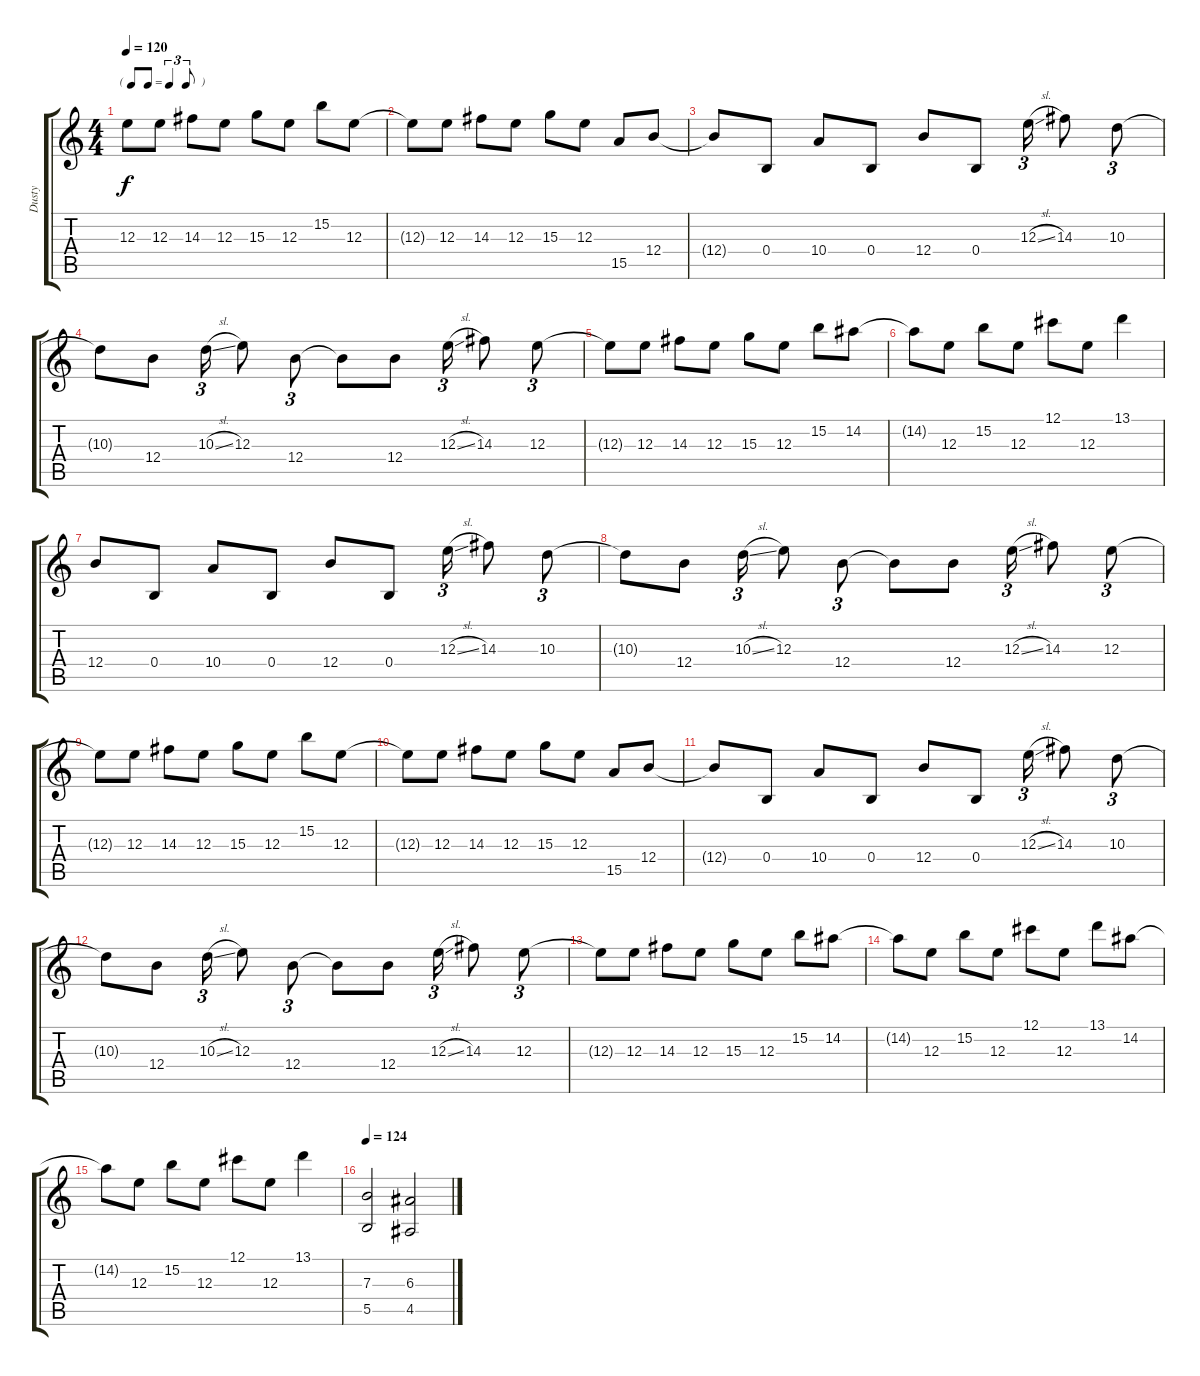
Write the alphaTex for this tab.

\track ("Dusty" "Dusty") {instrument distortionguitar}
\staff {score tabs}
\tuning (Db4 Ab3 E3 B2 Gb2 Db2) {hide}
\ts (4 4)
\tf triplet8th
\tempo 120
\clef g2
\ks c
12.3{t}.8{dy f} 12.3.8 14.3.8 12.3.8 15.3.8 12.3.8 15.2.8 12.3.8 |
12.3{t}.8 12.3.8 14.3.8 12.3.8 15.3.8 12.3.8 15.5.8 12.4.8 |
12.4{t}.8 0.4.8 10.4.8 0.4.8 12.4.8 0.4.8 12.3{sl}.16{tu (3 2)} 14.3.8 10.3.8{tu (3 2)} |
10.3{t}.8 12.4.8 10.3{sl}.16{tu (3 2)} 12.3.8 12.4.8{tu (3 2)} 12.4{t}.8 12.4.8 12.3{sl}.16{tu (3 2)} 14.3.8 12.3.8{tu (3 2)} |
12.3{t}.8 12.3.8 14.3.8 12.3.8 15.3.8 12.3.8 15.2.8 14.2.8 |
14.2{t}.8 12.3.8 15.2.8 12.3.8 12.1.8 12.3.8 13.1.4 |
12.4.8 0.4.8 10.4.8 0.4.8 12.4.8 0.4.8 12.3{sl}.16{tu (3 2)} 14.3.8 10.3.8{tu (3 2)} |
10.3{t}.8 12.4.8 10.3{sl}.16{tu (3 2)} 12.3.8 12.4.8{tu (3 2)} 12.4{t}.8 12.4.8 12.3{sl}.16{tu (3 2)} 14.3.8 12.3.8{tu (3 2)} |
12.3{t}.8 12.3.8 14.3.8 12.3.8 15.3.8 12.3.8 15.2.8 12.3.8 |
12.3{t}.8 12.3.8 14.3.8 12.3.8 15.3.8 12.3.8 15.5.8 12.4.8 |
12.4{t}.8 0.4.8 10.4.8 0.4.8 12.4.8 0.4.8 12.3{sl}.16{tu (3 2)} 14.3.8 10.3.8{tu (3 2)} |
10.3{t}.8 12.4.8 10.3{sl}.16{tu (3 2)} 12.3.8 12.4.8{tu (3 2)} 12.4{t}.8 12.4.8 12.3{sl}.16{tu (3 2)} 14.3.8 12.3.8{tu (3 2)} |
12.3{t}.8 12.3.8 14.3.8 12.3.8 15.3.8 12.3.8 15.2.8 14.2.8 |
14.2{t}.8 12.3.8 15.2.8 12.3.8 12.1.8 12.3.8 13.1.8 14.2.8 |
14.2{t}.8 12.3.8 15.2.8 12.3.8 12.1.8 12.3.8 13.1.4 |
\tempo 124
(7.3 5.5).2{volume 16 instrument distortionguitar} (6.3 4.5).2
